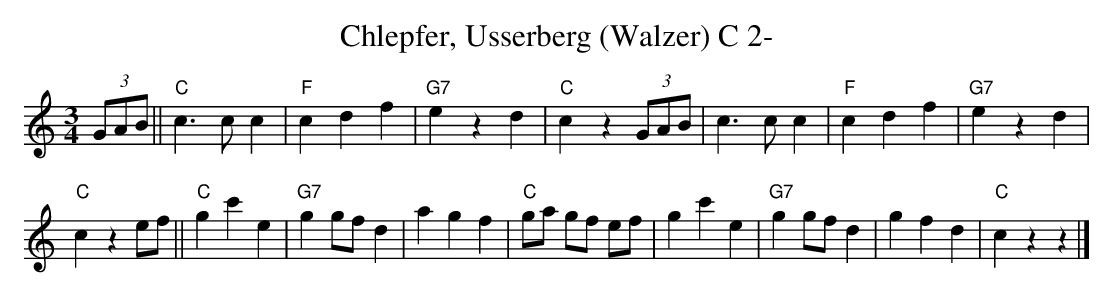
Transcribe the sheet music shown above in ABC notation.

X:1
T:Chlepfer, Usserberg (Walzer) C 2-
M:3/4
L:1/4
K:C%%MIDI gchordon
(3G/2A/2B/2 || "C"c>cc | "F"cdf | "G7"ezd | "C"cz(3G/2A/2B/2 | c>cc | \
"F"cdf | "G7"ezd |
 "C"cz e/2f/2 || "C"gc'e | "G7"gg/2f/2d | \
agf | "C"g/2a/2 g/2f/2 e/2f/2 | gc'e | "G7"gg/2f/2d | gfd | "C"czz |]
